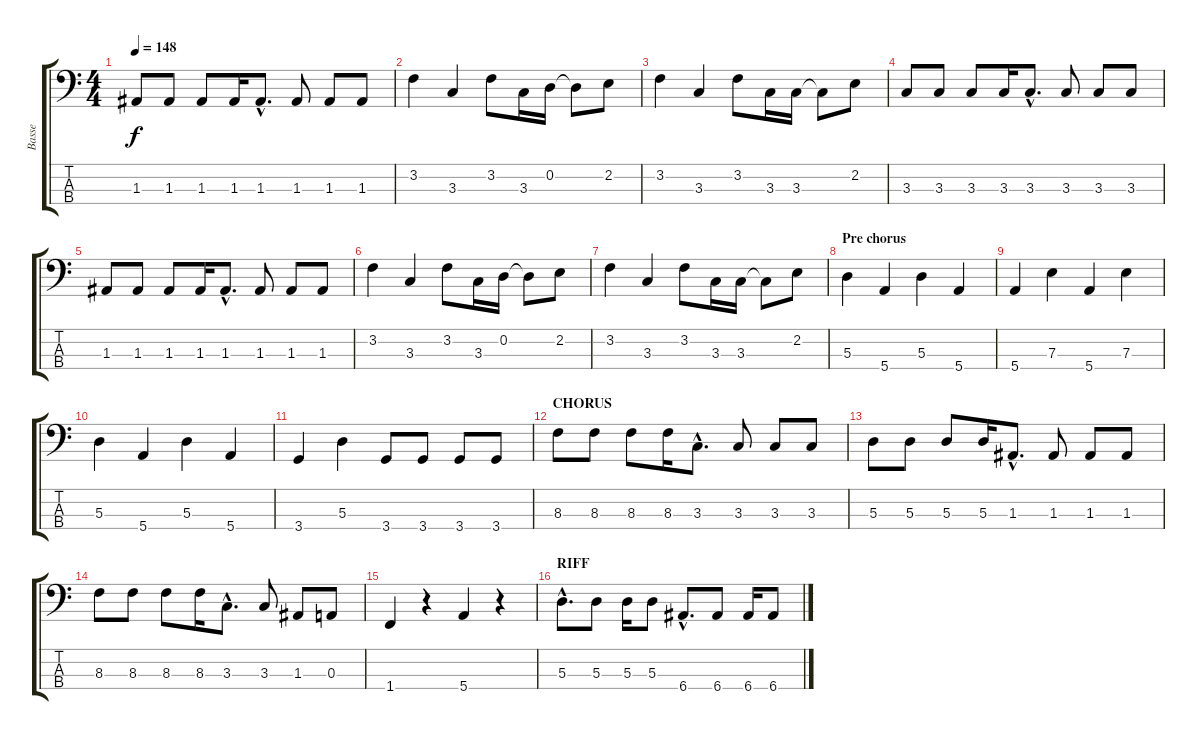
\track ("Basse" "Basse") {instrument electricbasspick}
\staff {score tabs}
\tuning (G2 D2 A1 E1) {hide}
\ts (4 4)
\tempo 148
\clef f4
\ks c
1.3.8{dy f} 1.3.8 1.3.8 1.3.16 1.3{hac}.8{d} 1.3.8 1.3.8 1.3.8 |
3.2.4 3.3.4 3.2.8 3.3.16 0.2.16 0.2{t}.8 2.2.8 |
3.2.4 3.3.4 3.2.8 3.3.16 3.3.16 3.3{t}.8 2.2.8 |
3.3.8 3.3.8 3.3.8 3.3.16 3.3{hac}.8{d} 3.3.8 3.3.8 3.3.8 |
1.3.8 1.3.8 1.3.8 1.3.16 1.3{hac}.8{d} 1.3.8 1.3.8 1.3.8 |
3.2.4 3.3.4 3.2.8 3.3.16 0.2.16 0.2{t}.8 2.2.8 |
3.2.4 3.3.4 3.2.8 3.3.16 3.3.16 3.3{t}.8 2.2.8 |
\section ("" "Pre chorus")
5.3.4 5.4.4 5.3.4 5.4.4 |
5.4.4 7.3.4 5.4.4 7.3.4 |
5.3.4 5.4.4 5.3.4 5.4.4 |
3.4.4 5.3.4 3.4.8 3.4.8 3.4.8 3.4.8 |
\section ("" "CHORUS")
8.3.8 8.3.8 8.3.8 8.3.16 3.3{hac}.8{d} 3.3.8 3.3.8 3.3.8 |
5.3.8 5.3.8 5.3.8 5.3.16 1.3{hac}.8{d} 1.3.8 1.3.8 1.3.8 |
8.3.8 8.3.8 8.3.8 8.3.16 3.3{hac}.8{d} 3.3.8 1.3.8 0.3.8 |
1.4.4 r.4 5.4.4 r.4 |
\section ("" "RIFF")
5.3{hac}.8{d} 5.3.8 5.3.16 5.3.8 6.4{hac}.8{d} 6.4.8 6.4.16 6.4.8
